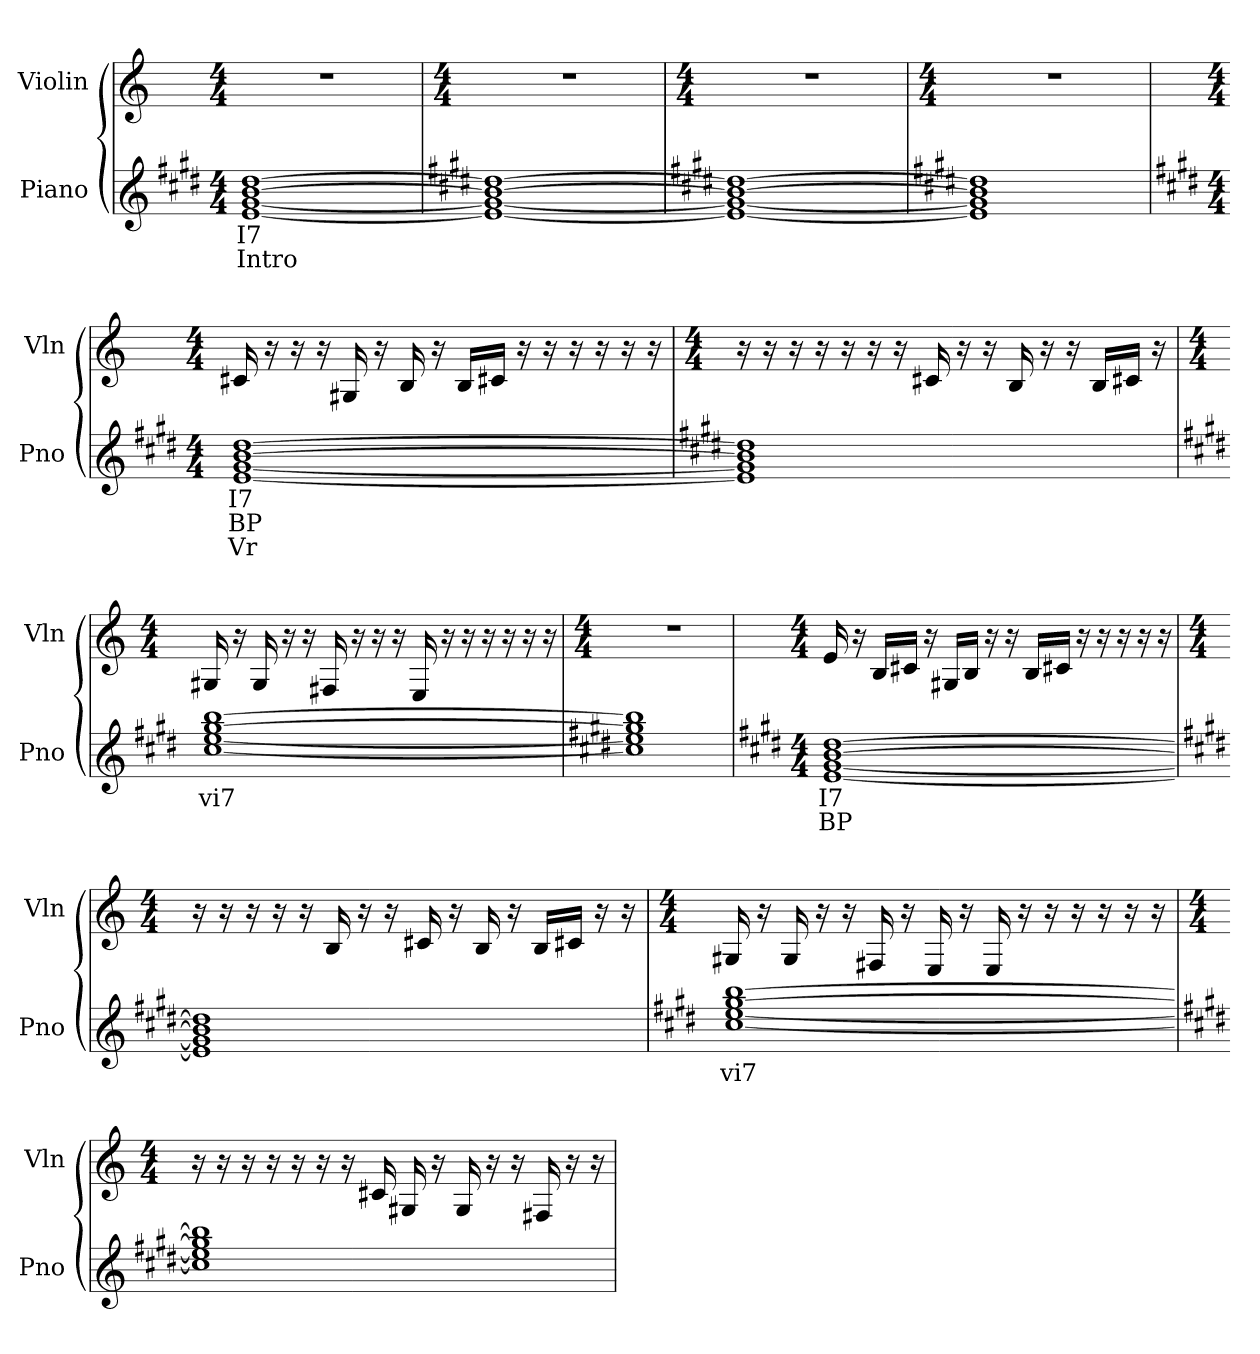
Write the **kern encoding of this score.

**kern	**text	**text	**text	**kern
*part2	*part2	*part2	*part2	*part1
*staff2	*staff2	*staff2	*staff2	*staff1
*I"Piano	*	*	*	*I"Violin
*I'Pno	*	*	*	*I'Vln
*k[f#c#g#d#]	*	*	*	*
*E:	*	*	*	*
*M4/4	*	*	*	*M4/4
=	=	=	=	=
[1e [1g# [1b [1dd#	I7	Intro	.	1r
=	=	=	=	=
*k[f#c#g#d#]	*	*	*	*
*E:	*	*	*	*
*	*	*	*	*M4/4
1e_ 1g#_ 1b_ 1dd#_	.	.	.	1r
=	=	=	=	=
*k[f#c#g#d#]	*	*	*	*
*E:	*	*	*	*
*	*	*	*	*M4/4
1e_ 1g#_ 1b_ 1dd#_	.	.	.	1r
=	=	=	=	=
*k[f#c#g#d#]	*	*	*	*
*E:	*	*	*	*
*	*	*	*	*M4/4
1e] 1g#] 1b] 1dd#]	.	.	.	1r
=	=	=	=	=
*k[f#c#g#d#]	*	*	*	*
*E:	*	*	*	*
*M4/4	*	*	*	*M4/4
[1e [1g# [1b [1dd#	I7	BP	Vr	16c#X
.	.	.	.	16r
.	.	.	.	16r
.	.	.	.	16r
.	.	.	.	16G#X
.	.	.	.	16r
.	.	.	.	16B
.	.	.	.	16r
.	.	.	.	16BLL
.	.	.	.	16c#XJJ
.	.	.	.	16r
.	.	.	.	16r
.	.	.	.	16r
.	.	.	.	16r
.	.	.	.	16r
.	.	.	.	16r
=	=	=	=	=
*k[f#c#g#d#]	*	*	*	*
*E:	*	*	*	*
*	*	*	*	*M4/4
1e] 1g#] 1b] 1dd#]	.	.	.	16r
.	.	.	.	16r
.	.	.	.	16r
.	.	.	.	16r
.	.	.	.	16r
.	.	.	.	16r
.	.	.	.	16r
.	.	.	.	16c#X
.	.	.	.	16r
.	.	.	.	16r
.	.	.	.	16B
.	.	.	.	16r
.	.	.	.	16r
.	.	.	.	16BLL
.	.	.	.	16c#XJJ
.	.	.	.	16r
=	=	=	=	=
*k[f#c#g#d#]	*	*	*	*
*E:	*	*	*	*
*	*	*	*	*M4/4
[1cc# [1ee [1gg# [1bb	vi7	.	.	16G#X
.	.	.	.	16r
.	.	.	.	16G#
.	.	.	.	16r
.	.	.	.	16r
.	.	.	.	16F#X
.	.	.	.	16r
.	.	.	.	16r
.	.	.	.	16r
.	.	.	.	16E
.	.	.	.	16r
.	.	.	.	16r
.	.	.	.	16r
.	.	.	.	16r
.	.	.	.	16r
.	.	.	.	16r
=	=	=	=	=
*k[f#c#g#d#]	*	*	*	*
*E:	*	*	*	*
*	*	*	*	*M4/4
1cc#] 1ee] 1gg#] 1bb]	.	.	.	1r
=	=	=	=	=
*k[f#c#g#d#]	*	*	*	*
*E:	*	*	*	*
*M4/4	*	*	*	*M4/4
[1e [1g# [1b [1dd#	I7	BP	.	16e
.	.	.	.	16r
.	.	.	.	16BLL
.	.	.	.	16c#XJJ
.	.	.	.	16r
.	.	.	.	16G#XLL
.	.	.	.	16BJJ
.	.	.	.	16r
.	.	.	.	16r
.	.	.	.	16BLL
.	.	.	.	16c#XJJ
.	.	.	.	16r
.	.	.	.	16r
.	.	.	.	16r
.	.	.	.	16r
.	.	.	.	16r
=	=	=	=	=
*k[f#c#g#d#]	*	*	*	*
*E:	*	*	*	*
*	*	*	*	*M4/4
1e] 1g#] 1b] 1dd#]	.	.	.	16r
.	.	.	.	16r
.	.	.	.	16r
.	.	.	.	16r
.	.	.	.	16r
.	.	.	.	16B
.	.	.	.	16r
.	.	.	.	16r
.	.	.	.	16c#X
.	.	.	.	16r
.	.	.	.	16B
.	.	.	.	16r
.	.	.	.	16BLL
.	.	.	.	16c#XJJ
.	.	.	.	16r
.	.	.	.	16r
=	=	=	=	=
*k[f#c#g#d#]	*	*	*	*
*E:	*	*	*	*
*	*	*	*	*M4/4
[1cc# [1ee [1gg# [1bb	vi7	.	.	16G#X
.	.	.	.	16r
.	.	.	.	16G#
.	.	.	.	16r
.	.	.	.	16r
.	.	.	.	16F#X
.	.	.	.	16r
.	.	.	.	16E
.	.	.	.	16r
.	.	.	.	16E
.	.	.	.	16r
.	.	.	.	16r
.	.	.	.	16r
.	.	.	.	16r
.	.	.	.	16r
.	.	.	.	16r
=	=	=	=	=
*k[f#c#g#d#]	*	*	*	*
*E:	*	*	*	*
*	*	*	*	*M4/4
1cc#] 1ee] 1gg#] 1bb]	.	.	.	16r
.	.	.	.	16r
.	.	.	.	16r
.	.	.	.	16r
.	.	.	.	16r
.	.	.	.	16r
.	.	.	.	16r
.	.	.	.	16c#X
.	.	.	.	16G#X
.	.	.	.	16r
.	.	.	.	16G#
.	.	.	.	16r
.	.	.	.	16r
.	.	.	.	16F#X
.	.	.	.	16r
.	.	.	.	16r
=	=	=	=	=
*-	*-	*-	*-	*-
